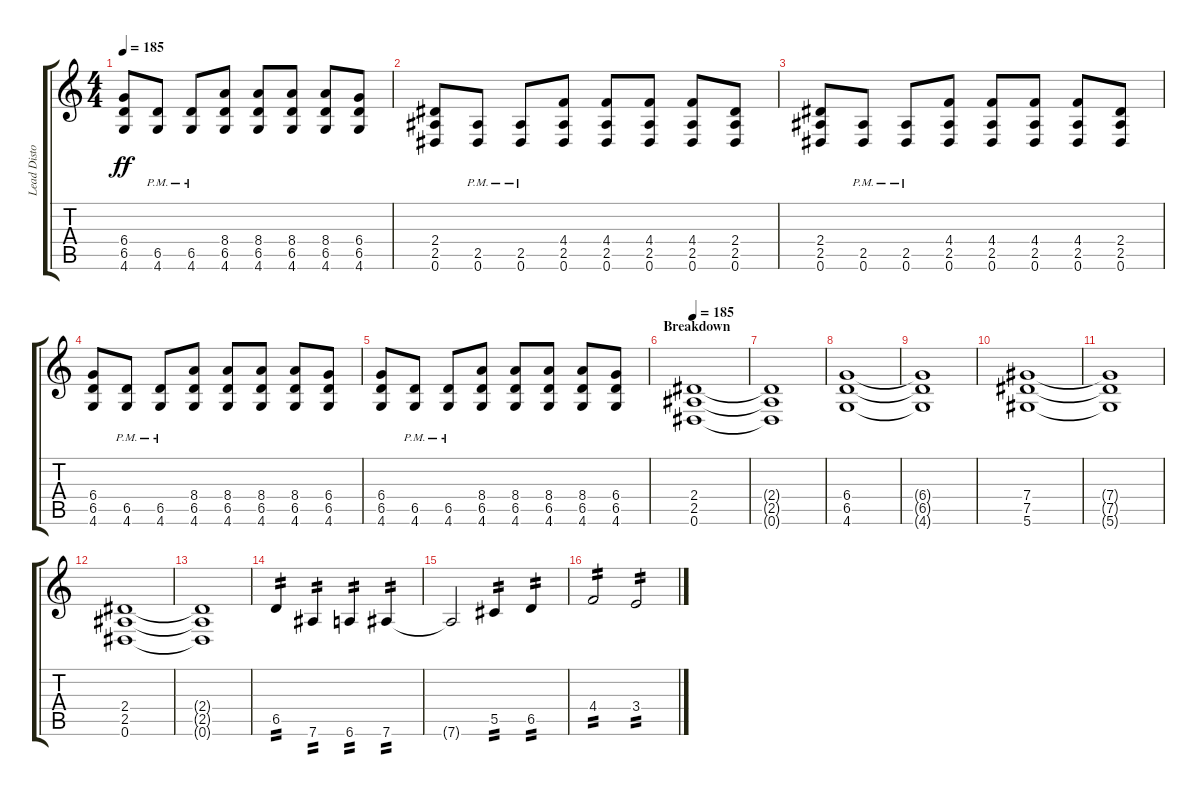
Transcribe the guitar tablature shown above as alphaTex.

\track ("Lead Distortion" "Lead Disto") {instrument distortionguitar}
\staff {score tabs}
\tuning (Eb4 Bb3 Gb3 Db3 Ab2 Eb2) {hide}
\ts (4 4)
\tempo 185
\clef g2
\ks c
(6.4 6.5 4.6).8{dy ff} (6.5{pm} 4.6{pm}).8 (6.5{pm} 4.6{pm}).8 (8.4 6.5 4.6).8 (8.4 6.5 4.6).8 (8.4 6.5 4.6).8 (8.4 6.5 4.6).8 (6.4 6.5 4.6).8 |
(2.4 2.5 0.6).8 (2.5{pm} 0.6{pm}).8 (2.5{pm} 0.6{pm}).8 (4.4 2.5 0.6).8 (4.4 2.5 0.6).8 (4.4 2.5 0.6).8 (4.4 2.5 0.6).8 (2.4 2.5 0.6).8 |
(2.4 2.5 0.6).8 (2.5{pm} 0.6{pm}).8 (2.5{pm} 0.6{pm}).8 (4.4 2.5 0.6).8 (4.4 2.5 0.6).8 (4.4 2.5 0.6).8 (4.4 2.5 0.6).8 (2.4 2.5 0.6).8 |
(6.4 6.5 4.6).8 (6.5{pm} 4.6{pm}).8 (6.5{pm} 4.6{pm}).8 (8.4 6.5 4.6).8 (8.4 6.5 4.6).8 (8.4 6.5 4.6).8 (8.4 6.5 4.6).8 (6.4 6.5 4.6).8 |
(6.4 6.5 4.6).8 (6.5{pm} 4.6).8 (6.5{pm} 4.6).8 (8.4 6.5 4.6).8 (8.4 6.5 4.6).8 (8.4 6.5 4.6).8 (8.4 6.5 4.6).8 (6.4 6.5 4.6).8 |
\section ("" "Breakdown")
\tempo 185
(2.4 2.5 0.6).1{balance 16} |
(2.4{t} 2.5{t} 0.6{t}).1 |
(6.4 6.5 4.6).1 |
(6.4{t} 6.5{t} 4.6{t}).1 |
(7.4 7.5 5.6).1 |
(7.4{t} 7.5{t} 5.6{t}).1 |
(2.4 2.5 0.6).1 |
(2.4{t} 2.5{t} 0.6{t}).1 |
6.5.4{tp 2} 7.6.4{tp 2} 6.6.4{tp 2} 7.6.4{tp 2} |
7.6{t}.2 5.5.4{tp 2} 6.5.4{tp 2} |
4.4.2{tp 2} 3.4.2{tp 2}
